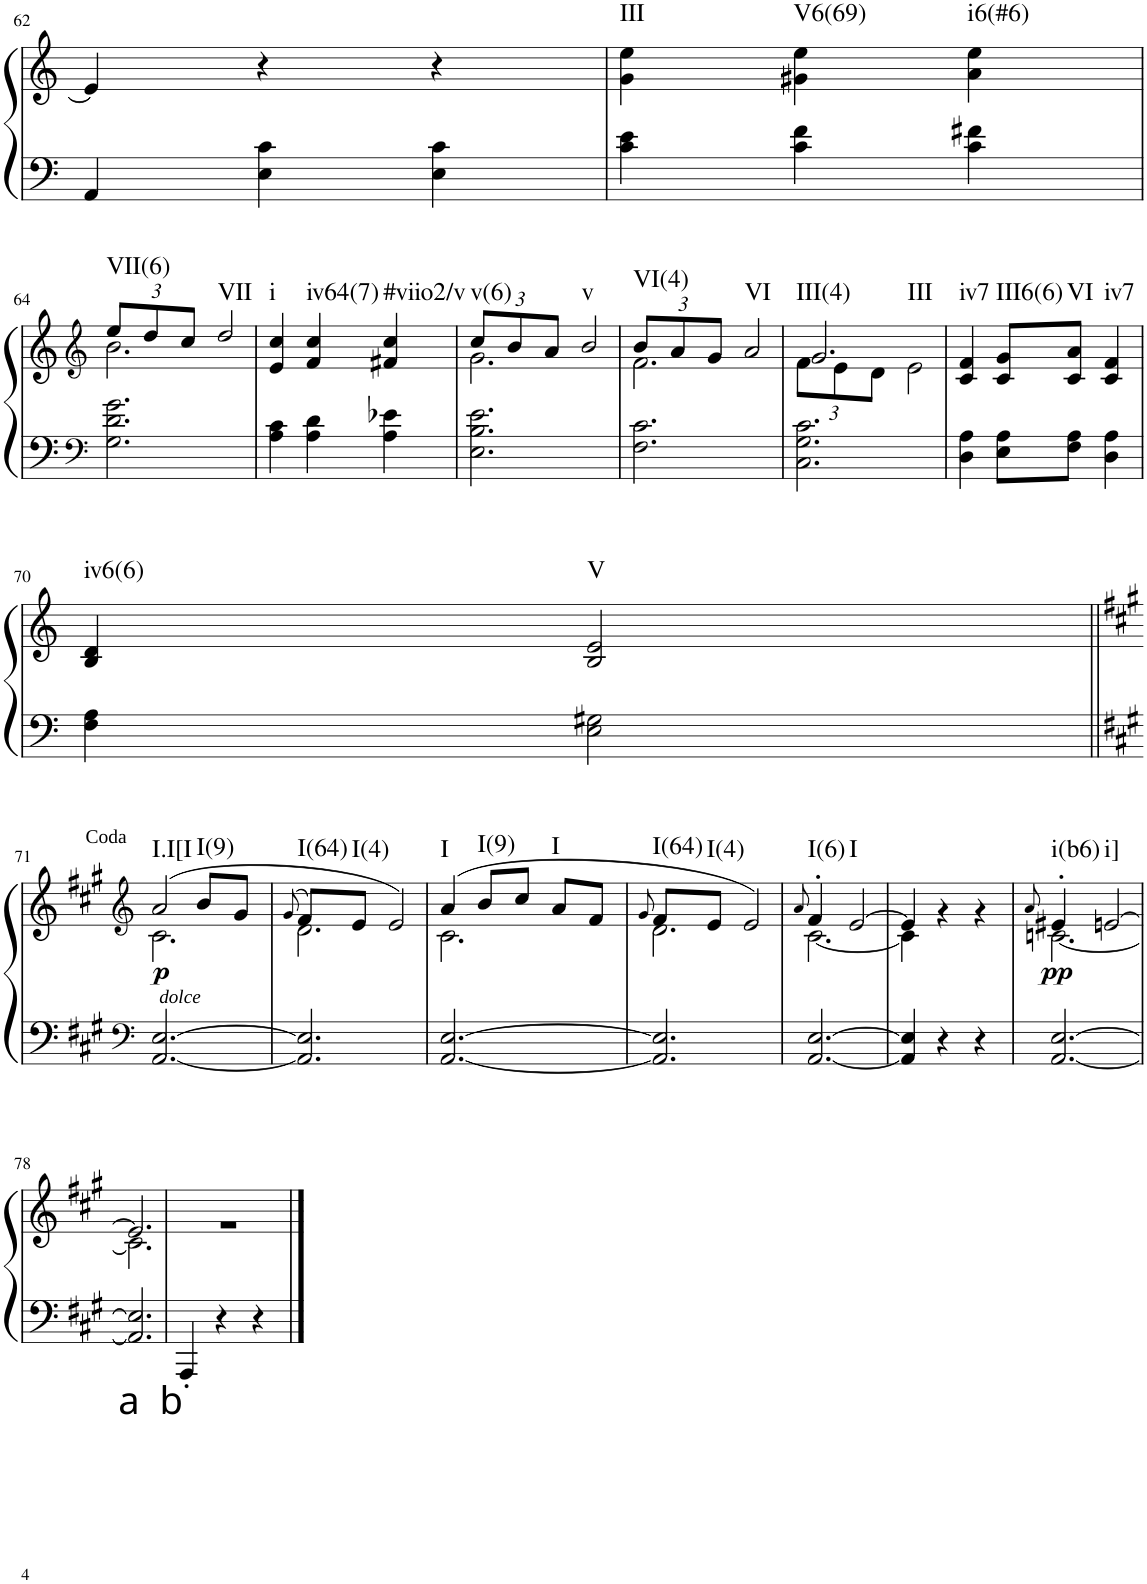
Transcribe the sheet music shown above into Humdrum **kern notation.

**kern	**kern	**dynam	**harte
*part1	*part1	*part1	*part1
*staff2	*staff1	*staff1/2	*
*I"unbenannt	*	*	*
!!LO:PB:g=z
*clefF4	*clefG2	*	*
*k[]	*k[]	*	*
*M3/4	*M3/4	*	*
=62	=62	=62	=62
4AA/	4e/]	.	.
4E\ 4c\	4r	.	.
4E\ 4c\	4r	.	.
=63	=63	=63	=63
!	!	!	!LO:H:kt=III
4c\ 4e\	4g\ 4ee\	.	N
!	!	!	!LO:H:kt=V6(69)
4c\ 4f\	4g#X\ 4ee\	.	N
!	!	!	!LO:H:kt=i6(#6)
4c\ 4f#X\	4a\ 4ee\	.	N
!!LO:LB:g=z
=64	=64	=64	=64
*clefF4	*clefG2	*	*
*	*Xbrackettup	*	*
*	*^	*	*
!	!	!	!	!LO:H:kt=VII(6)
2.G\ 2.d\ 2.g\	12ee/L	2.b\	.	N
.	12dd/	.	.	.
.	12cc/J	.	.	.
!	!	!	!	!LO:H:kt=VII
.	2dd/	.	.	N
*	*v	*v	*	*
=65	=65	=65	=65
!	!	!	!LO:H:kt=i
4A\ 4c\	4e/ 4cc/	.	N
!	!	!	!LO:H:kt=iv64(7)
4A\ 4d\	4f/ 4cc/	.	N
!	!	!	!LO:H:kt=#viio2/v
4A\ 4e-X\	4f#X/ 4cc/	.	N
=66	=66	=66	=66
*	*^	*	*
!	!	!	!	!LO:H:kt=v(6)
2.E\ 2.B\ 2.e\	12cc/L	2.g\	.	N
.	12b/	.	.	.
.	12a/J	.	.	.
!	!	!	!	!LO:H:kt=v
.	2b/	.	.	N
=67	=67	=67	=67	=67
!	!	!	!	!LO:H:kt=VI(4)
2.F\ 2.c\	12b/L	2.f\	.	N
.	12a/	.	.	.
.	12g/J	.	.	.
!	!	!	!	!LO:H:kt=VI
.	2a/	.	.	N
=68	=68	=68	=68	=68
!	!	!	!	!LO:H:n=1:kt=III(4)
!	!	!	!	!LO:H:n=2:kt=III
2.C\ 2.G\ 2.c\	2.g/	12f\L	.	N N
.	.	12e\	.	.
.	.	12d\J	.	.
.	.	2e\	.	.
=69	=69	=69	=69	=69
!	!	!	!	!LO:H:kt=iv7
*	*v	*v	*	*
4D\ 4A\	4c/ 4f/	.	N
!	!	!	!LO:H:kt=III6(6)
8E\ 8A\L	8c/ 8g/L	.	N
!	!	!	!LO:H:kt=VI
8F\ 8A\J	8c/ 8a/J	.	N
!	!	!	!LO:H:kt=iv7
4D\ 4A\	4c/ 4f/	.	N
!!LO:LB:g=z
=70	=70	=70	=70
!	!	!	!LO:H:kt=iv6(6)
4F\ 4A\	4B/ 4d/	.	N
!	!	!	!LO:H:kt=V
2E\ 2G#X\	2B/ 2e/	.	N
!!LO:LB:g=z
=71||	=71||	=71||	=71||
*clefF4	*clefG2	*	*
*k[f#c#g#]	*k[f#c#g#]	*	*
*	*^	*	*
!	!LO:TX:b:i:t=dolce	!	!	!
!	!	!	!LO:DY:b	!LO:H:kt=I.I[I
[2.AA/ [2.E/	(2a/	2.c#\	p	N
!	!	!	!	!LO:H:kt=I(9)
.	8b/L	.	.	N
.	8g#/J	.	.	.
=72	=72	=72	=72	=72
.	(8qg#/	.	.	.
!	!	!	!	!LO:H:kt=I(64)
2.AA/] 2.E/]	8f#/L)	2.d\	.	N
!	!	!	!	!LO:H:kt=I(4)
.	8e/J	.	.	N
.	2e/)	.	.	.
=73	=73	=73	=73	=73
!	!	!	!	!LO:H:kt=I
[2.AA/ [2.E/	(4a/	2.c#\	.	N
!	!	!	!	!LO:H:kt=I(9)
.	8b/L	.	.	N
.	8cc#/J	.	.	.
!	!	!	!	!LO:H:kt=I
.	8a/L	.	.	N
.	8f#/J	.	.	.
=74	=74	=74	=74	=74
.	8qg#/	.	.	.
!	!	!	!	!LO:H:kt=I(64)
2.AA/] 2.E/]	8f#/L	2.d\	.	N
!	!	!	!	!LO:H:kt=I(4)
.	8e/J	.	.	N
.	2e/)	.	.	.
=75	=75	=75	=75	=75
.	8qa/	.	.	.
!	!	!	!	!LO:H:kt=I(6)
[2.AA/ [2.E/	4f#'/	[2.c#\	.	N
!	!	!	!	!LO:H:kt=I
.	[2e/	.	.	N
=76	=76	=76	=76	=76
4AA/] 4E/]	4e/]	4c#\]	.	.
4r	4ryy	4r	.	.
4r	4ryy	4r	.	.
=77	=77	=77	=77	=77
.	8qa/	.	.	.
!	!	!	!LO:DY:b	!LO:H:kt=i(b6)
[2.AA/ [2.E/	4e#X'/	[2.cn\	pp	N
!	!	!	!	!LO:H:kt=i]
.	[2en/	.	.	N
!!LO:LB:g=z	!!
=78	=78	=78	=78	=78
!LO:TX:b:t=a  b	!	!	!	!
2.AA/] 2.E/]	2.e/]	2.c\]	.	.
=79	=79	=79	=79	=79
4AAA'/	2.ryy	2.r	.	.
4r	.	.	.	.
4r	.	.	.	.
*	*v	*v	*	*
==	==	==	==
*-	*-	*-	*-
